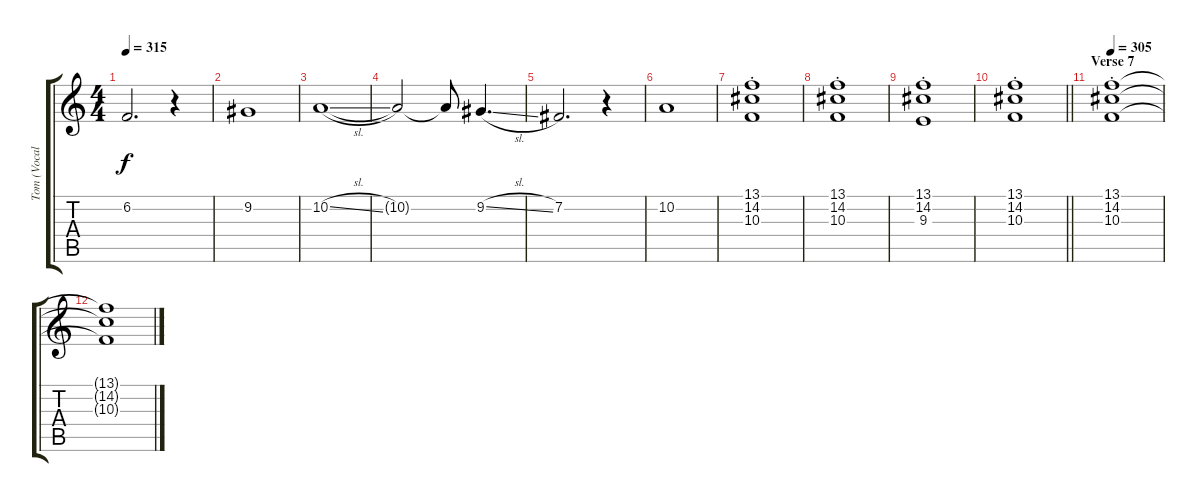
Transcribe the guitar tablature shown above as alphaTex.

\track ("Tom (Vocals)" "Tom (Vocal") {instrument violin}
\staff {score tabs}
\tuning (E4 B3 G3 D3 A2 E2) {hide}
\ts (4 4)
\tempo 315
\clef g2
\ks c
6.2.2{d dy f} r.4 |
9.2.1 |
10.2{sl}.1 |
10.2{t}.2 10.2{t}.8 9.2{sl}.4{d} |
7.2.2{d} r.4 |
10.2.1 |
(13.1{st} 14.2{st} 10.3{st}).1 |
(13.1 14.2{st} 10.3).1 |
(13.1 14.2{st} 9.3).1 |
\barLineRight lightlight
(13.1 14.2{st} 10.3).1 |
\section ("" "Verse 7")
\tempo 305
(13.1 14.2{st} 10.3).1 |
(13.1{t} 14.2{t} 10.3{t}).1
